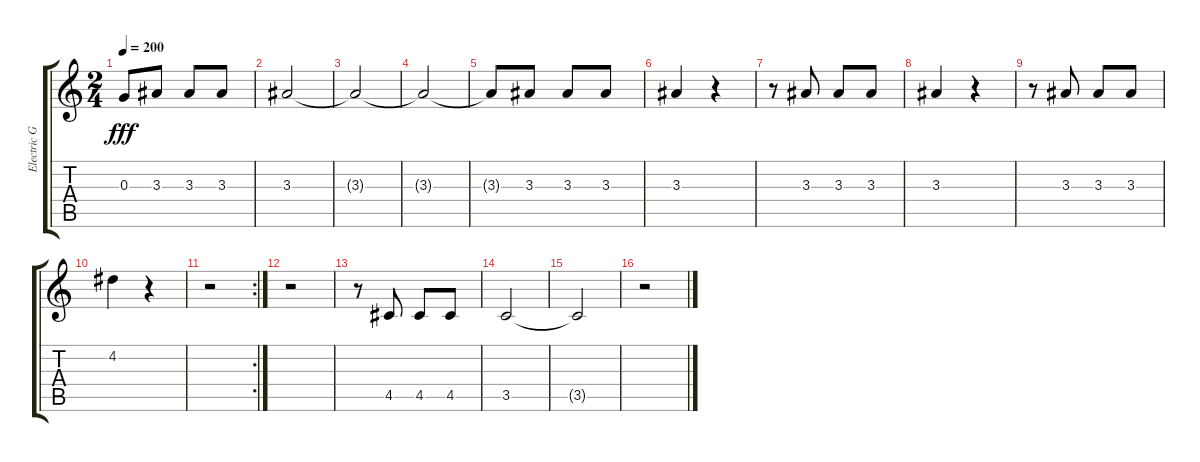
\track ("Electric Guitar 3" "Electric G") {instrument distortionguitar}
\staff {score tabs}
\tuning (E4 B3 G3 D3 A2 E2) {hide}
\ts (2 4)
\tempo 200
\clef g2
\ks c
0.3{t}.8{dy fff} 3.3.8 3.3.8 3.3.8 |
3.3.2 |
3.3{t}.2 |
3.3{t}.2 |
3.3{t}.8 3.3.8 3.3.8 3.3.8 |
3.3.4 r.4 |
r.8 3.3.8 3.3.8 3.3.8 |
3.3.4 r.4 |
r.8 3.3.8 3.3.8 3.3.8 |
4.2.4 r.4 |
\rc 2
r.2 |
r.2 |
r.8 4.5.8 4.5.8 4.5.8 |
3.5.2 |
3.5{t}.2 |
r.2
